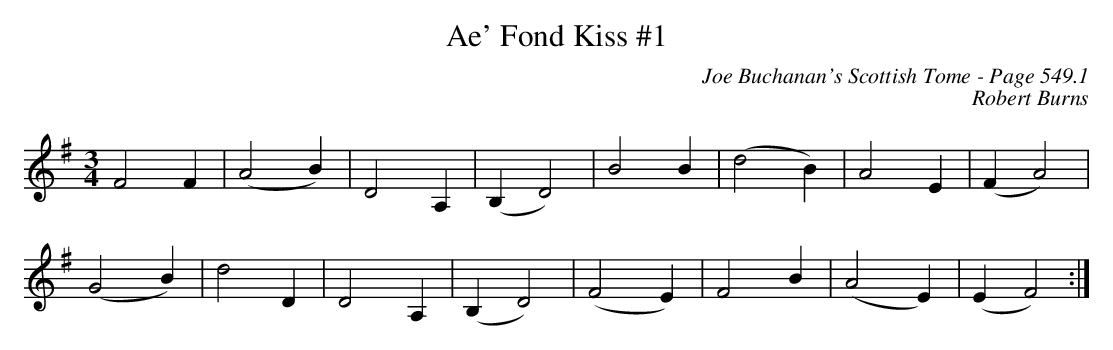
X:1
T:Ae' Fond Kiss #1
C:Joe Buchanan's Scottish Tome - Page 549.1
C:Robert Burns
L:1/4
M:3/4
K:G
F2 F | (A2 B) | D2 A, | (B, D2) | B2 B | (d2 B) | A2 E | (F A2) |
(G2 B) | d2 D | D2 A, | (B, D2) | (F2 E) | F2 B | (A2 E) | (E F2) :|
